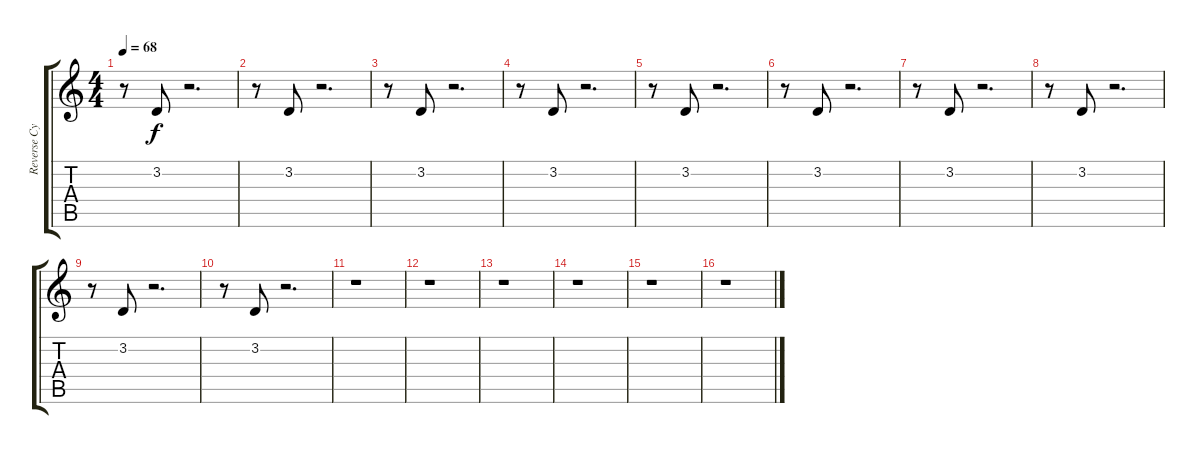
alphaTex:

\track ("Reverse Cymbals" "Reverse Cy") {instrument reversecymbal}
\staff {score tabs}
\tuning (E4 B3 G3 D3 A2 E2) {hide}
\ts (4 4)
\tempo 68
\clef g2
\ks c
r.8{dy f} 3.2.8 r.2{d} |
r.8 3.2.8 r.2{d} |
r.8 3.2.8 r.2{d} |
r.8 3.2.8 r.2{d} |
r.8 3.2.8 r.2{d} |
r.8 3.2.8 r.2{d} |
r.8 3.2.8 r.2{d} |
r.8 3.2.8 r.2{d} |
r.8 3.2.8 r.2{d} |
r.8 3.2.8 r.2{d} |
r.1 |
r.1 |
r.1 |
r.1 |
r.1 |
r.1
